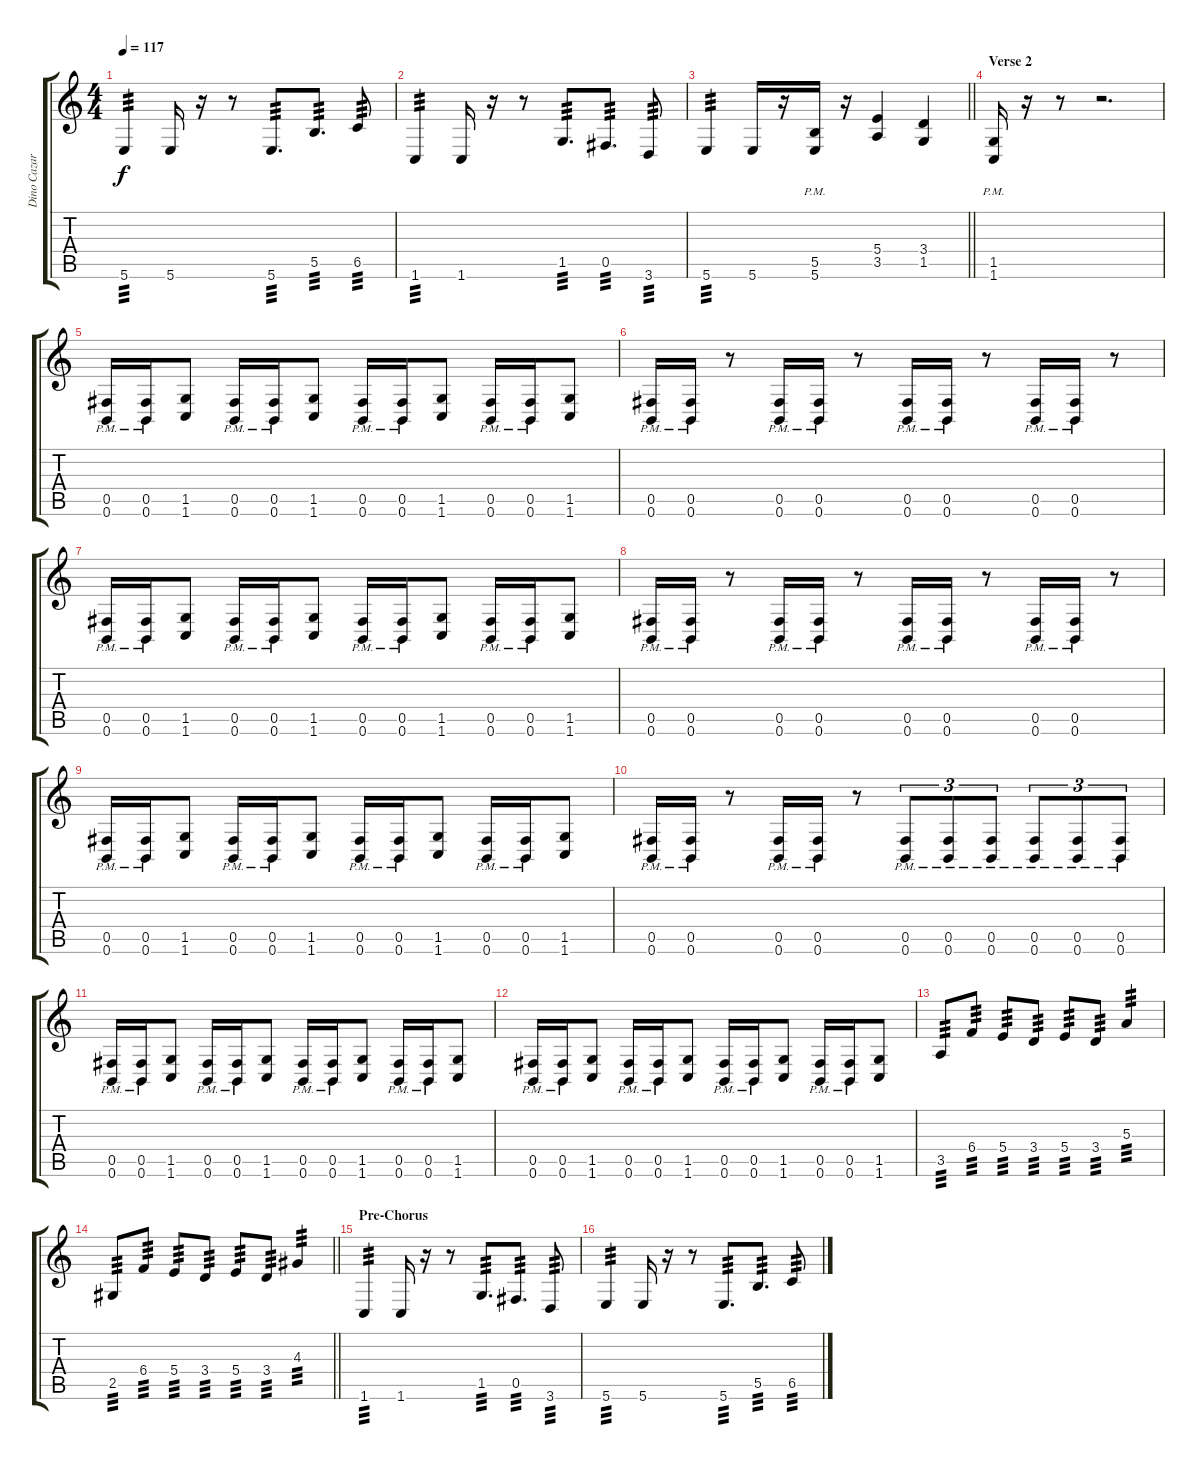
\track ("Dino Cazares (Lead)" "Dino Cazar") {instrument distortionguitar}
\staff {score tabs}
\tuning (Db4 Ab3 E3 B2 Gb2 B1) {hide}
\ts (4 4)
\tempo 117
\clef g2
\ks c
5.6.4{tp 3 dy f} 5.6.16 r.16 r.8 5.6.8{d tp 3} 5.5.8{d tp 3} 6.5.8{tp 3} |
1.6.4{tp 3} 1.6.16 r.16 r.8 1.5.8{d tp 3} 0.5.8{d tp 3} 3.6.8{tp 3} |
\barLineRight lightlight
5.6.4{tp 3} 5.6.16 r.16 (5.5{pm} 5.6{pm}).16{volume 13} r.16 (5.4 3.5).4 (3.4 1.5).4 |
\section ("" "Verse 2")
(1.5{pm} 1.6).16 r.16 r.8 r.2{d} |
(0.5{pm} 0.6{pm}).16 (0.5{pm} 0.6{pm}).16 (1.5 1.6).8 (0.5{pm} 0.6{pm}).16 (0.5{pm} 0.6{pm}).16 (1.5 1.6).8 (0.5{pm} 0.6{pm}).16 (0.5{pm} 0.6{pm}).16 (1.5 1.6).8 (0.5{pm} 0.6{pm}).16 (0.5{pm} 0.6{pm}).16 (1.5 1.6).8 |
(0.5{pm} 0.6{pm}).16 (0.5{pm} 0.6{pm}).16 r.8 (0.5{pm} 0.6{pm}).16 (0.5{pm} 0.6{pm}).16 r.8 (0.5{pm} 0.6{pm}).16 (0.5{pm} 0.6{pm}).16 r.8 (0.5{pm} 0.6{pm}).16 (0.5{pm} 0.6{pm}).16 r.8 |
(0.5{pm} 0.6{pm}).16 (0.5{pm} 0.6{pm}).16 (1.5 1.6).8 (0.5{pm} 0.6{pm}).16 (0.5{pm} 0.6{pm}).16 (1.5 1.6).8 (0.5{pm} 0.6{pm}).16 (0.5{pm} 0.6{pm}).16 (1.5 1.6).8 (0.5{pm} 0.6{pm}).16 (0.5{pm} 0.6{pm}).16 (1.5 1.6).8 |
(0.5{pm} 0.6{pm}).16 (0.5{pm} 0.6{pm}).16 r.8 (0.5{pm} 0.6{pm}).16 (0.5{pm} 0.6{pm}).16 r.8 (0.5{pm} 0.6{pm}).16 (0.5{pm} 0.6{pm}).16 r.8 (0.5{pm} 0.6{pm}).16 (0.5{pm} 0.6{pm}).16 r.8 |
(0.5{pm} 0.6{pm}).16 (0.5{pm} 0.6{pm}).16 (1.5 1.6).8 (0.5{pm} 0.6{pm}).16 (0.5{pm} 0.6{pm}).16 (1.5 1.6).8 (0.5{pm} 0.6{pm}).16 (0.5{pm} 0.6{pm}).16 (1.5 1.6).8 (0.5{pm} 0.6{pm}).16 (0.5{pm} 0.6{pm}).16 (1.5 1.6).8 |
(0.5{pm} 0.6{pm}).16 (0.5{pm} 0.6{pm}).16 r.8 (0.5{pm} 0.6{pm}).16 (0.5{pm} 0.6{pm}).16 r.8 (0.5{pm} 0.6{pm}).8{tu (3 2)} (0.5{pm} 0.6{pm}).8{tu (3 2)} (0.5{pm} 0.6{pm}).8{tu (3 2)} (0.5{pm} 0.6{pm}).8{tu (3 2)} (0.5{pm} 0.6{pm}).8{tu (3 2)} (0.5{pm} 0.6{pm}).8{tu (3 2)} |
(0.5{pm} 0.6{pm}).16 (0.5{pm} 0.6{pm}).16 (1.5 1.6).8 (0.5{pm} 0.6{pm}).16 (0.5{pm} 0.6{pm}).16 (1.5 1.6).8 (0.5{pm} 0.6{pm}).16 (0.5{pm} 0.6{pm}).16 (1.5 1.6).8 (0.5{pm} 0.6{pm}).16 (0.5{pm} 0.6{pm}).16 (1.5 1.6).8 |
(0.5{pm} 0.6{pm}).16 (0.5{pm} 0.6{pm}).16 (1.5 1.6).8 (0.5{pm} 0.6{pm}).16 (0.5{pm} 0.6{pm}).16 (1.5 1.6).8 (0.5{pm} 0.6{pm}).16 (0.5{pm} 0.6{pm}).16 (1.5 1.6).8 (0.5{pm} 0.6{pm}).16 (0.5{pm} 0.6{pm}).16 (1.5 1.6).8 |
3.5.8{tp 3 volume 16} 6.4.8{tp 3} 5.4.8{tp 3} 3.4.8{tp 3} 5.4.8{tp 3} 3.4.8{tp 3} 5.3.4{tp 3} |
\barLineRight lightlight
2.5.8{tp 3} 6.4.8{tp 3} 5.4.8{tp 3} 3.4.8{tp 3} 5.4.8{tp 3} 3.4.8{tp 3} 4.3.4{tp 3} |
\section ("" "Pre-Chorus")
1.6.4{tp 3} 1.6.16 r.16 r.8 1.5.8{d tp 3} 0.5.8{d tp 3} 3.6.8{tp 3} |
5.6.4{tp 3} 5.6.16 r.16 r.8 5.6.8{d tp 3} 5.5.8{d tp 3} 6.5.8{tp 3}
